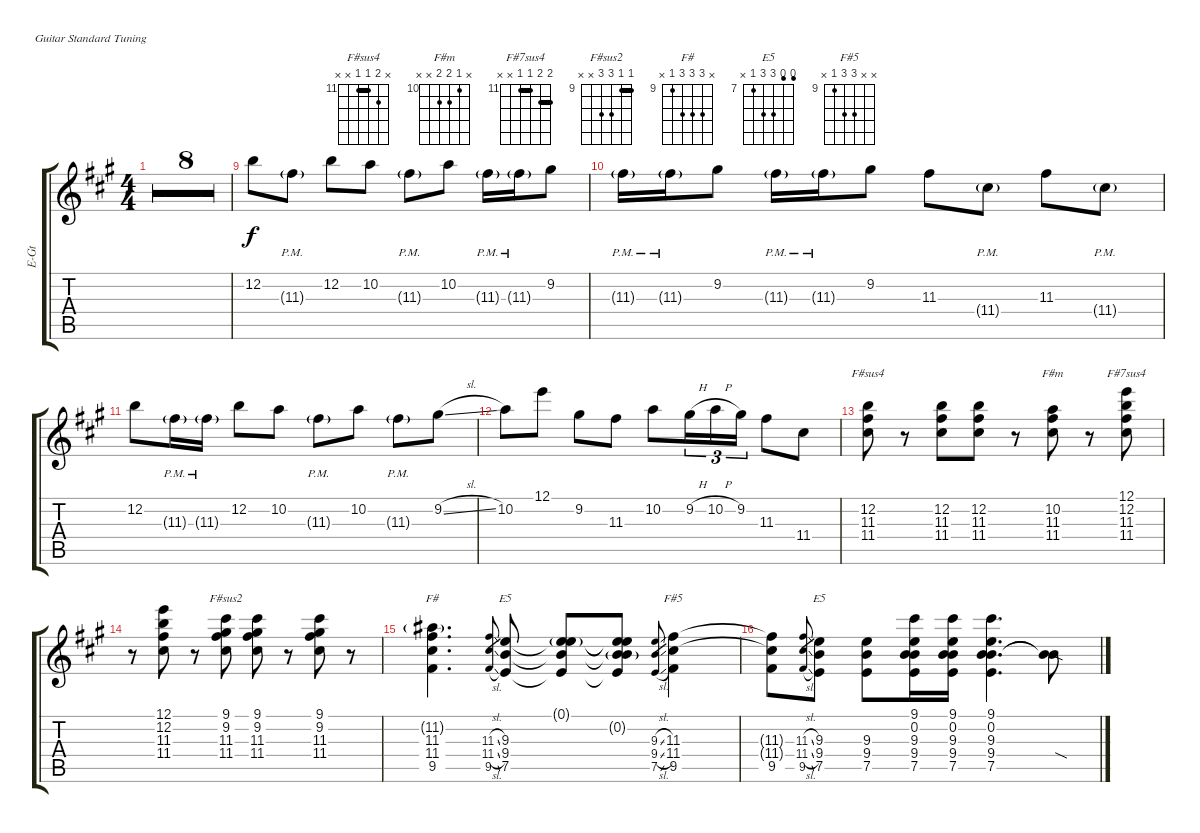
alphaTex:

\defaultSystemsLayout 4
\bracketExtendMode groupsimilarinstruments
\otherSystemsTrackNameOrientation horizontal
\track ("Rhythm Guitar II" "E-Gt") {multiBarRest instrument distortionguitar}
\staff {score tabs}
\tuning (E4 B3 G3 D3 A2 E2)
\chord ("F#sus4" x 12 11 11 x x) {firstfret 11 showfingering false barre 11}
\chord ("F#m" x 10 11 11 x x) {firstfret 10 showfingering false}
\chord ("F#7sus4" 12 12 11 11 x x) {firstfret 11 showfingering false barre (11 12)}
\chord ("F#sus2" 9 9 11 11 x x) {firstfret 9 showfingering false barre 9}
\chord ("F#" x 11 11 11 9 x) {firstfret 9 showfingering false}
\chord ("E5" 6 6 9 9 7 x) {firstfret 7 showfingering false}
\chord ("F#5" x x 11 11 9 x) {firstfret 9 showfingering false}
\ts (4 4)
\tempo 128
\clef g2
\ks a
r.1{dy f beam Down} |
r.1{beam Down} |
r.1{beam Down} |
r.1{beam Down} |
r.1{beam Down} |
r.1{beam Down} |
r.1{beam Down} |
r.1{beam Down} |
12.2{acc forcenatural}.8{beam Down} 11.3{g pm acc #}.8{beam Down} 12.2{acc forcenatural}.8{beam Down} 10.2{acc forcenatural}.8{beam Down} 11.3{g pm acc #}.8{beam Down} 10.2{acc forcenatural}.8{beam Down} 11.3{g pm acc #}.16{beam Down} 11.3{g pm acc #}.16{beam Down} 9.2{acc #}.8{beam Down} |
11.3{g pm acc #}.16{beam Down} 11.3{g pm acc #}.16{beam Down} 9.2{acc #}.8{beam Down} 11.3{g pm acc #}.16{beam Down} 11.3{g pm acc #}.16{beam Down} 9.2{acc #}.8{beam Down} 11.3{acc #}.8{beam Down} 11.4{g pm acc #}.8{beam Down} 11.3{acc #}.8{beam Down} 11.4{g pm acc #}.8{beam Down} |
12.2{acc forcenatural}.8{beam Down} 11.3{g pm acc #}.16{beam Down} 11.3{g pm acc #}.16{beam Down} 12.2{acc forcenatural}.8{beam Down} 10.2{acc forcenatural}.8{beam Down} 11.3{g pm acc #}.8{beam Down} 10.2{acc forcenatural}.8{beam Down} 11.3{g pm acc #}.8{beam Down} 9.2{sl acc #}.8{beam Down} |
10.2{acc forcenatural}.8{beam Down} 12.1{acc forcenatural}.8{beam Down} 9.2{acc #}.8{beam Down} 11.3{acc #}.8{beam Down} 10.2{acc forcenatural}.8{beam Down beam merge} 9.2{h acc #}.16{tu (3 2) beam Down} 10.2{h acc forcenatural}.16{tu (3 2) beam Down} 9.2{acc #}.16{tu (3 2) beam Down} 11.3{acc #}.8{beam Down} 11.4{acc #}.8{beam Down} |
(11.4{acc #} 11.3{acc #} 12.2{acc forcenatural}).8{ch "F#sus4" beam Down} r.8{beam Down} (11.4{acc #} 11.3{acc #} 12.2{acc forcenatural}).8{beam Down} (11.4{acc #} 11.3{acc #} 12.2{acc forcenatural}).8{beam Down} r.8{beam Down} (11.4{acc #} 11.3{acc #} 10.2{acc forcenatural}).8{ch "F#m" beam Down} r.8{beam Down} (11.4{acc #} 11.3{acc #} 12.2{acc forcenatural} 12.1{acc forcenatural}).8{ch "F#7sus4" beam Down} |
r.8{beam Down} (12.1{acc forcenatural} 12.2{acc forcenatural} 11.3{acc #} 11.4{acc #}).8{beam Down} r.8{beam Down} (9.1{acc #} 9.2{acc #} 11.4{acc #} 11.3{acc #}).8{ch "F#sus2" beam Down} (9.1{acc #} 9.2{acc #} 11.3{acc #} 11.4{acc #}).8{beam Down} r.8{beam Down} (9.1{acc #} 9.2{acc #} 11.4{acc #} 11.3{acc #}).8{beam Down} r.8{beam Down} |
(11.2{g acc #} 11.3{acc #} 11.4{acc #} 9.5{acc #}).4{d ch "F#" beam Down} (11.4{sl acc #} 11.3{sl acc #} 9.5{sl acc #}).8{gr beam Up} (9.3{acc forcenatural} 9.4{acc forcenatural} 7.5{acc forcenatural}).8{ch "E5" beam Up} (0.1{g acc forcenatural} 9.3{t acc forcenatural} 9.4{t acc forcenatural} 7.5{t acc forcenatural}).8{beam Up} (0.2{g acc forcenatural} 9.3{t acc forcenatural} 9.4{t acc forcenatural} 0.1{t acc forcenatural} 7.5{t acc forcenatural}).8{beam Up} (9.3{sl acc forcenatural} 9.4{sl acc forcenatural} 7.5{sl acc forcenatural}).8{gr beam Up} (11.3{acc #} 11.4{acc #} 9.5{acc #}).4{ch "F#5" beam Down} |
(11.3{t acc #} 11.4{t acc #} 9.5{acc #}).8{beam Down} (11.4{sl acc #} 11.3{sl acc #} 9.5{sl acc #}).8{gr beam Up} (9.3{acc forcenatural} 9.4{acc forcenatural} 7.5{acc forcenatural}).8{ch "E5" beam Down} (7.5{acc forcenatural} 9.4{acc forcenatural} 9.3{acc forcenatural}).8{beam Down} (9.1{acc #} 0.2{acc forcenatural} 9.3{acc forcenatural} 9.4{acc forcenatural} 7.5{acc forcenatural}).16{beam Down} (9.1{acc #} 0.2{acc forcenatural} 9.3{acc forcenatural} 9.4{acc forcenatural} 7.5{acc forcenatural}).16{beam Down} (9.1{acc #} 0.2{acc forcenatural} 9.3{acc forcenatural} 9.4{acc forcenatural} 7.5{acc forcenatural}).4{d beam Down} (0.2{t acc forcenatural} 9.4{sod t acc forcenatural}).8{beam Down}
